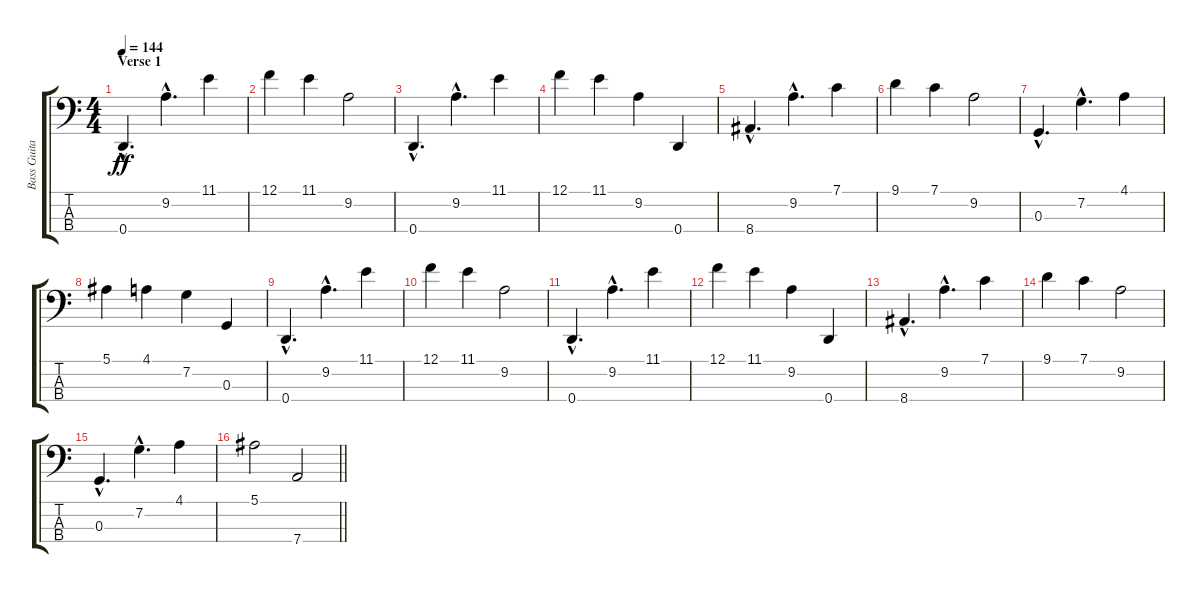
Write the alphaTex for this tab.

\track ("Bass Guitar" "Bass Guita") {instrument electricbassfinger}
\staff {score tabs}
\tuning (F2 C2 G1 D1) {hide}
\ts (4 4)
\section ("" "Verse 1")
\tempo 144
\clef f4
\ks c
0.4{hac}.4{d dy ff} 9.2{hac}.4{d} 11.1.4 |
12.1.4 11.1.4 9.2.2 |
0.4{hac}.4{d} 9.2{hac}.4{d} 11.1.4 |
12.1.4 11.1.4 9.2.4 0.4.4 |
8.4{hac}.4{d} 9.2{hac}.4{d} 7.1.4 |
9.1.4 7.1.4 9.2.2 |
0.3{hac}.4{d} 7.2{hac}.4{d} 4.1.4 |
5.1.4 4.1.4 7.2.4 0.3.4 |
0.4{hac}.4{d} 9.2{hac}.4{d} 11.1.4 |
12.1.4 11.1.4 9.2.2 |
0.4{hac}.4{d} 9.2{hac}.4{d} 11.1.4 |
12.1.4 11.1.4 9.2.4 0.4.4 |
8.4{hac}.4{d} 9.2{hac}.4{d} 7.1.4 |
9.1.4 7.1.4 9.2.2 |
0.3{hac}.4{d} 7.2{hac}.4{d} 4.1.4 |
\barLineRight lightlight
5.1.2 7.4.2
